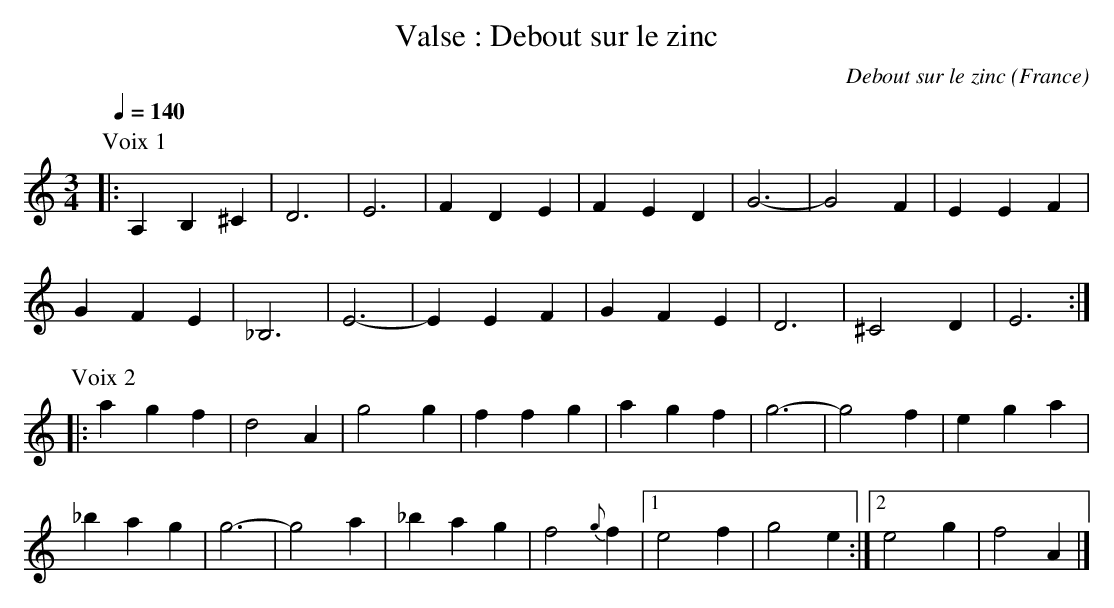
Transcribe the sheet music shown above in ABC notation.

X:1
T:Valse : Debout sur le zinc
C:Debout sur le zinc
O:France
M:3/4
L:1/4
Q:1/4=140
K:C
P:Voix 1
|: A, B, ^C | D3 | E3 | FDE | FED |G3- | G2 F | E E F |
G F E | _B,3 | E3- | E E F | G F E | D3 | ^C2 D | E3 :|
%%vskip 1
P:Voix 2
|: a g f | d2 A | g2 g | f f g | a g f | g3- | g2 f | e g a |
_b a g | g3- | g2 a | _b a g | f2 {g}f |1 e2 f | g2 e :|2 e2 g | f2 A |]
